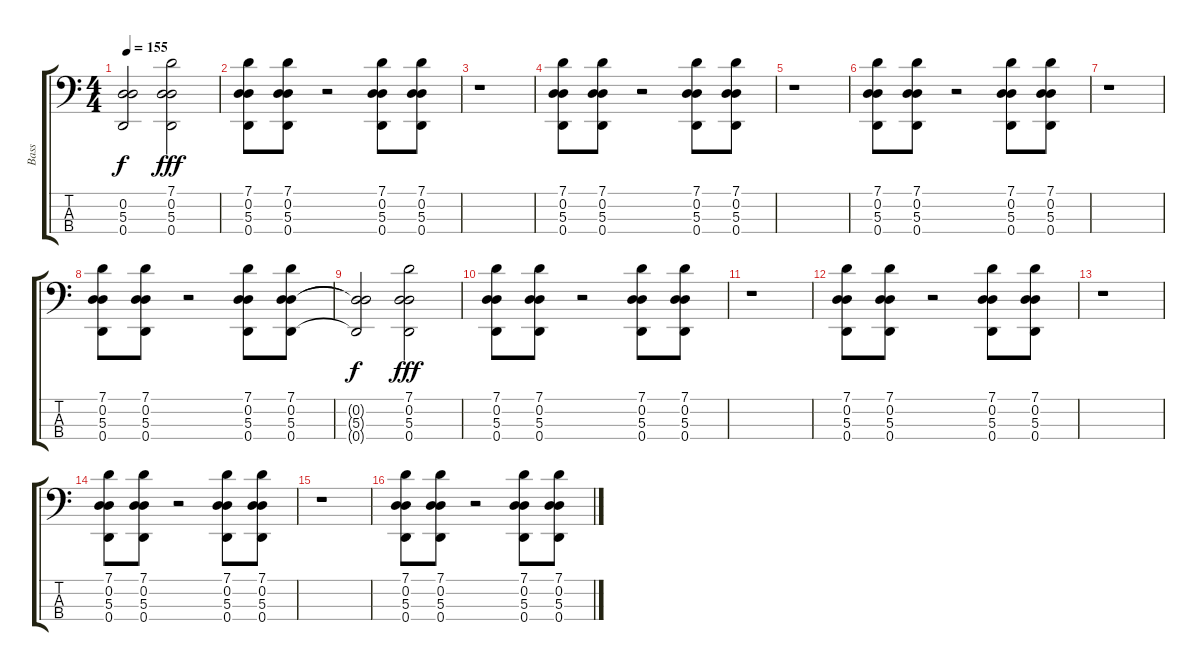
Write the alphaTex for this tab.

\track ("Bass                " "Bass      ") {instrument electricbasspick}
\staff {score tabs}
\tuning (G2 D2 A1 D1) {hide}
\ts (4 4)
\tempo 155
\clef f4
\ks c
(0.2{t} 5.3{t} 0.4{t}).2{dy f} (7.1 0.2 5.3 0.4).2{dy fff} |
(7.1 0.2 5.3 0.4).8 (7.1 0.2 5.3 0.4).8 r.2 (7.1 0.2 5.3 0.4).8 (7.1 0.2 5.3 0.4).8 |
r.1 |
(7.1 0.2 5.3 0.4).8 (7.1 0.2 5.3 0.4).8 r.2 (7.1 0.2 5.3 0.4).8 (7.1 0.2 5.3 0.4).8 |
r.1 |
(7.1 0.2 5.3 0.4).8 (7.1 0.2 5.3 0.4).8 r.2 (7.1 0.2 5.3 0.4).8 (7.1 0.2 5.3 0.4).8 |
r.1 |
(7.1 0.2 5.3 0.4).8 (7.1 0.2 5.3 0.4).8 r.2 (7.1 0.2 5.3 0.4).8 (7.1 0.2 5.3 0.4).8 |
(0.2{t} 5.3{t} 0.4{t}).2{dy f} (7.1 0.2 5.3 0.4).2{dy fff} |
(7.1 0.2 5.3 0.4).8 (7.1 0.2 5.3 0.4).8 r.2 (7.1 0.2 5.3 0.4).8 (7.1 0.2 5.3 0.4).8 |
r.1 |
(7.1 0.2 5.3 0.4).8 (7.1 0.2 5.3 0.4).8 r.2 (7.1 0.2 5.3 0.4).8 (7.1 0.2 5.3 0.4).8 |
r.1 |
(7.1 0.2 5.3 0.4).8 (7.1 0.2 5.3 0.4).8 r.2 (7.1 0.2 5.3 0.4).8 (7.1 0.2 5.3 0.4).8 |
r.1 |
(7.1 0.2 5.3 0.4).8 (7.1 0.2 5.3 0.4).8 r.2 (7.1 0.2 5.3 0.4).8 (7.1 0.2 5.3 0.4).8
